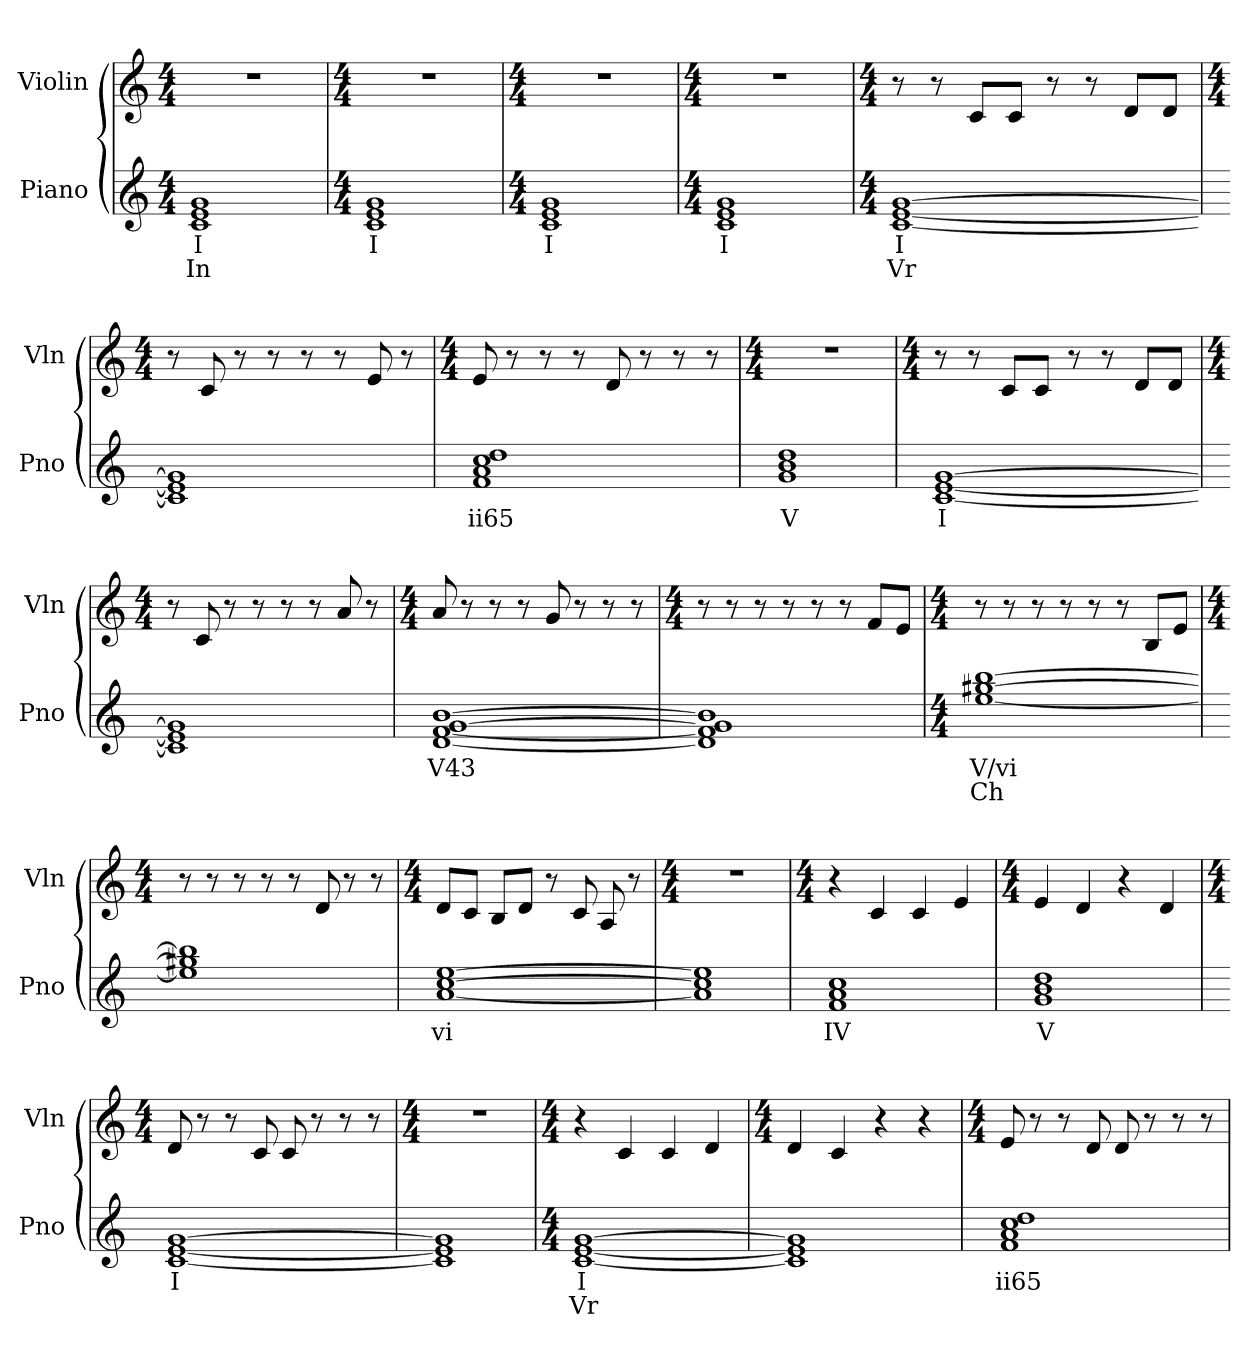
**kern	**text	**text	**kern
*part2	*part2	*part2	*part1
*staff2	*staff2	*staff2	*staff1
*I"Piano	*	*	*I"Violin
*I'Pno	*	*	*I'Vln
*k[]	*	*	*
*C:	*	*	*
*M4/4	*	*	*M4/4
=	=	=	=
1c 1e 1g	I	In	1r
=	=	=	=
*k[]	*	*	*
*C:	*	*	*
*M4/4	*	*	*M4/4
1c 1e 1g	I	.	1r
=	=	=	=
*k[]	*	*	*
*C:	*	*	*
*M4/4	*	*	*M4/4
1c 1e 1g	I	.	1r
=	=	=	=
*k[]	*	*	*
*C:	*	*	*
*M4/4	*	*	*M4/4
1c 1e 1g	I	.	1r
=	=	=	=
*k[]	*	*	*
*C:	*	*	*
*M4/4	*	*	*M4/4
[1c [1e [1g	I	Vr	8r
.	.	.	8r
.	.	.	8cL
.	.	.	8cJ
.	.	.	8r
.	.	.	8r
.	.	.	8dL
.	.	.	8dJ
=	=	=	=
*k[]	*	*	*
*C:	*	*	*
*	*	*	*M4/4
1c] 1e] 1g]	.	.	8r
.	.	.	8c
.	.	.	8r
.	.	.	8r
.	.	.	8r
.	.	.	8r
.	.	.	8e
.	.	.	8r
=	=	=	=
*k[]	*	*	*
*C:	*	*	*
*	*	*	*M4/4
1f 1a 1cc 1dd	ii65	.	8e
.	.	.	8r
.	.	.	8r
.	.	.	8r
.	.	.	8d
.	.	.	8r
.	.	.	8r
.	.	.	8r
=	=	=	=
*k[]	*	*	*
*C:	*	*	*
*	*	*	*M4/4
1g 1b 1dd	V	.	1r
=	=	=	=
*k[]	*	*	*
*C:	*	*	*
*	*	*	*M4/4
[1c [1e [1g	I	.	8r
.	.	.	8r
.	.	.	8cL
.	.	.	8cJ
.	.	.	8r
.	.	.	8r
.	.	.	8dL
.	.	.	8dJ
=	=	=	=
*k[]	*	*	*
*C:	*	*	*
*	*	*	*M4/4
1c] 1e] 1g]	.	.	8r
.	.	.	8c
.	.	.	8r
.	.	.	8r
.	.	.	8r
.	.	.	8r
.	.	.	8a
.	.	.	8r
=	=	=	=
*k[]	*	*	*
*C:	*	*	*
*	*	*	*M4/4
[1d [1f [1g [1b	V43	.	8a
.	.	.	8r
.	.	.	8r
.	.	.	8r
.	.	.	8g
.	.	.	8r
.	.	.	8r
.	.	.	8r
=	=	=	=
*k[]	*	*	*
*C:	*	*	*
*	*	*	*M4/4
1d] 1f] 1g] 1b]	.	.	8r
.	.	.	8r
.	.	.	8r
.	.	.	8r
.	.	.	8r
.	.	.	8r
.	.	.	8fL
.	.	.	8eJ
=	=	=	=
*k[]	*	*	*
*C:	*	*	*
*M4/4	*	*	*M4/4
[1ee [1gg#X [1bb	V/vi	Ch	8r
.	.	.	8r
.	.	.	8r
.	.	.	8r
.	.	.	8r
.	.	.	8r
.	.	.	8BL
.	.	.	8eJ
=	=	=	=
*k[]	*	*	*
*C:	*	*	*
*	*	*	*M4/4
1ee] 1gg#X] 1bb]	.	.	8r
.	.	.	8r
.	.	.	8r
.	.	.	8r
.	.	.	8r
.	.	.	8d
.	.	.	8r
.	.	.	8r
=	=	=	=
*k[]	*	*	*
*C:	*	*	*
*	*	*	*M4/4
[1a [1cc [1ee	vi	.	8dL
.	.	.	8cJ
.	.	.	8BL
.	.	.	8dJ
.	.	.	8r
.	.	.	8c
.	.	.	8A
.	.	.	8r
=	=	=	=
*k[]	*	*	*
*C:	*	*	*
*	*	*	*M4/4
1a] 1cc] 1ee]	.	.	1r
=	=	=	=
*k[]	*	*	*
*C:	*	*	*
*	*	*	*M4/4
1f 1a 1cc	IV	.	4r
.	.	.	4c
.	.	.	4c
.	.	.	4e
=	=	=	=
*k[]	*	*	*
*C:	*	*	*
*	*	*	*M4/4
1g 1b 1dd	V	.	4e
.	.	.	4d
.	.	.	4r
.	.	.	4d
=	=	=	=
*k[]	*	*	*
*C:	*	*	*
*	*	*	*M4/4
[1c [1e [1g	I	.	8d
.	.	.	8r
.	.	.	8r
.	.	.	8c
.	.	.	8c
.	.	.	8r
.	.	.	8r
.	.	.	8r
=	=	=	=
*k[]	*	*	*
*C:	*	*	*
*	*	*	*M4/4
1c] 1e] 1g]	.	.	1r
=	=	=	=
*k[]	*	*	*
*C:	*	*	*
*M4/4	*	*	*M4/4
[1c [1e [1g	I	Vr	4r
.	.	.	4c
.	.	.	4c
.	.	.	4d
=	=	=	=
*k[]	*	*	*
*C:	*	*	*
*	*	*	*M4/4
1c] 1e] 1g]	.	.	4d
.	.	.	4c
.	.	.	4r
.	.	.	4r
=	=	=	=
*k[]	*	*	*
*C:	*	*	*
*	*	*	*M4/4
1f 1a 1cc 1dd	ii65	.	8e
.	.	.	8r
.	.	.	8r
.	.	.	8d
.	.	.	8d
.	.	.	8r
.	.	.	8r
.	.	.	8r
=	=	=	=
*-	*-	*-	*-
